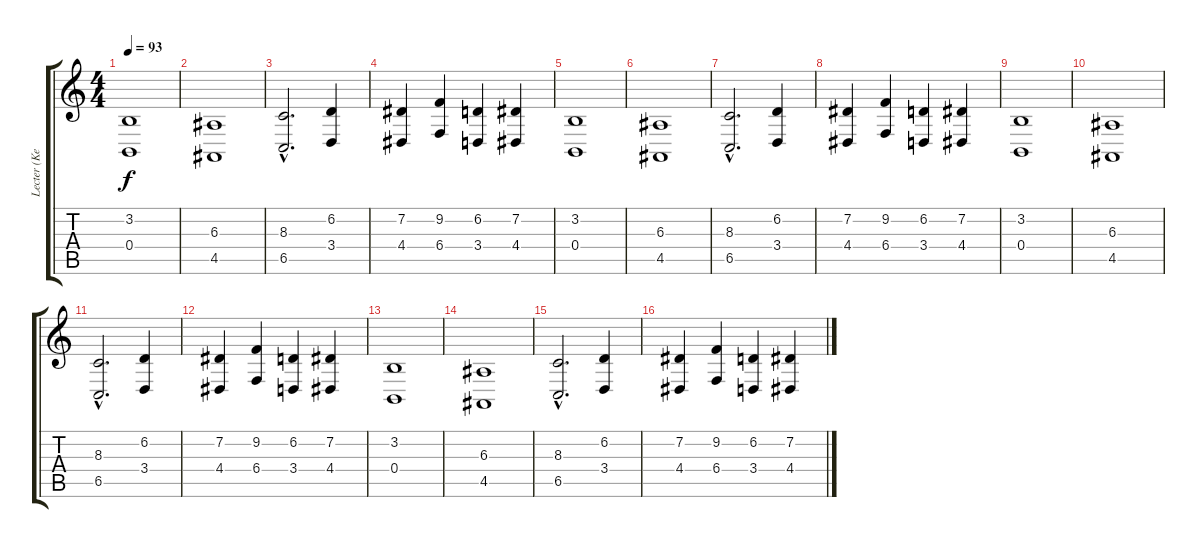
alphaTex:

\track ("Lecter (KeybLeft)" "Lecter (Ke") {instrument brightacousticpiano}
\staff {score tabs}
\tuning (Db4 Ab3 E3 B2 Gb2 B1) {hide}
\ts (4 4)
\tempo 93
\clef g2
\ks c
(3.2 0.4).1{dy f} |
(6.3 4.5).1 |
(8.3{hac} 6.5{hac}).2{d} (6.2 3.4).4 |
(7.2 4.4).4 (9.2 6.4).4 (6.2 3.4).4 (7.2 4.4).4 |
(3.2 0.4).1 |
(6.3 4.5).1 |
(8.3{hac} 6.5{hac}).2{d} (6.2 3.4).4 |
(7.2 4.4).4 (9.2 6.4).4 (6.2 3.4).4 (7.2 4.4).4 |
(3.2 0.4).1 |
(6.3 4.5).1 |
(8.3{hac} 6.5{hac}).2{d} (6.2 3.4).4 |
(7.2 4.4).4 (9.2 6.4).4 (6.2 3.4).4 (7.2 4.4).4 |
(3.2 0.4).1 |
(6.3 4.5).1 |
(8.3{hac} 6.5{hac}).2{d} (6.2 3.4).4 |
(7.2 4.4).4 (9.2 6.4).4 (6.2 3.4).4 (7.2 4.4).4
